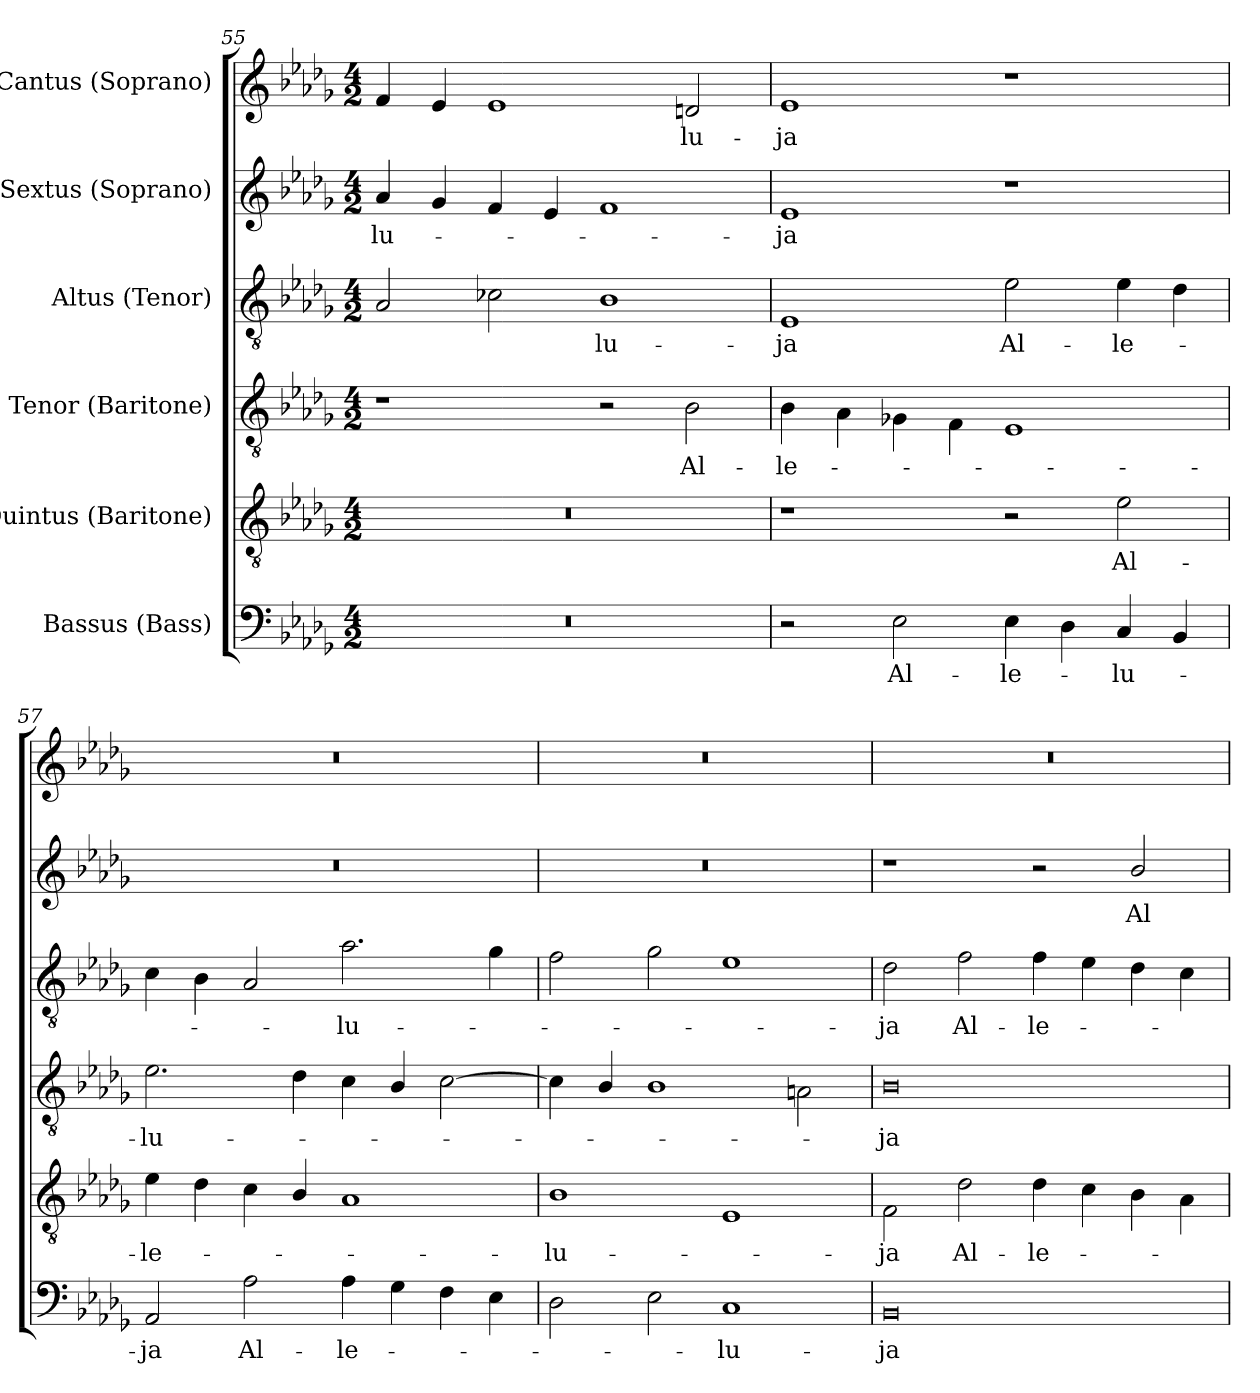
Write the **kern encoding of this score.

**kern	**text	**kern	**text	**kern	**text	**kern	**text	**kern	**text	**kern	**text
*part6	*part6	*part5	*part5	*part4	*part4	*part3	*part3	*part2	*part2	*part1	*part1
*staff6	*staff6	*staff5	*staff5	*staff4	*staff4	*staff3	*staff3	*staff2	*staff2	*staff1	*staff1
*I"Bassus (Bass)	*	*I"Quintus (Baritone)	*	*I"Tenor (Baritone)	*	*I"Altus (Tenor)	*	*I"Sextus (Soprano)	*	*I"Cantus (Soprano)	*
*clefF4	*	*clefGv2	*	*clefGv2	*	*clefGv2	*	*clefG2	*	*clefG2	*
*	*	*ITrd7c12	*	*ITrd7c12	*	*ITrd7c12	*	*	*	*	*
*k[b-e-a-d-g-]	*	*k[b-e-a-d-g-]	*	*k[b-e-a-d-g-]	*	*k[b-e-a-d-g-]	*	*k[b-e-a-d-g-]	*	*k[b-e-a-d-g-]	*
*D-:	*	*D-:	*	*D-:	*	*D-:	*	*D-:	*	*D-:	*
*M4/2	*	*M4/2	*	*M4/2	*	*M4/2	*	*M4/2	*	*M4/2	*
=55	=55	=55	=55	=55	=55	=55	=55	=55	=55	=55	=55
!LO:N:vis=1	!	!LO:N:vis=1	!	!	!	!	!	!	!	!	!
!	!	!	!	!	!	!	!	!	!LO:LY:b:color=#000000	!	!
0r	.	0r	.	1r	.	2AA-i/	.	4a-i/	-lu-	4fi/	.
.	.	.	.	.	.	.	.	4g-i/	.	4e-i/	.
.	.	.	.	.	.	2C-Xi\	.	4fi/	.	1e-i	.
.	.	.	.	.	.	.	.	4e-i/	.	.	.
!	!	!	!	!	!	!	!LO:LY:b:color=#000000	!	!	!	!
.	.	.	.	2r	.	1BB-i	-lu-	1fi	.	.	.
!	!	!	!	!	!LO:LY:b:color=#000000	!	!	!	!	!	!
!	!	!	!	!	!	!	!	!	!	!	!LO:LY:b:color=#000000
.	.	.	.	2BB-i\	Al-	.	.	.	.	2dni/	-lu-
!!LO:PB:g=z
=56	=56	=56	=56	=56	=56	=56	=56	=56	=56	=56	=56
!	!	!	!	!	!LO:LY:b:color=#000000	!	!	!	!	!	!
!	!	!	!	!	!	!	!LO:LY:b:color=#000000	!	!	!	!
!	!	!	!	!	!	!	!	!	!LO:LY:b:color=#000000	!	!
!	!	!	!	!	!	!	!	!	!	!	!LO:LY:b:color=#000000
2r	.	1r	.	4BB-i\	-le-	1EE-i	-ja	1e-i	-ja	1e-i	-ja
.	.	.	.	4AA-i\	.	.	.	.	.	.	.
!	!LO:LY:b:color=#000000	!	!	!	!	!	!	!	!	!	!
2E-i\	Al-	.	.	4GG-Xi\	.	.	.	.	.	.	.
.	.	.	.	4FFi\	.	.	.	.	.	.	.
!	!LO:LY:b:color=#000000	!	!	!	!	!	!	!	!	!	!
!	!	!	!	!	!	!	!LO:LY:b:color=#000000	!	!	!	!
4E-i\	-le-	2r	.	1EE-i	.	2E-i\	Al-	1r	.	1r	.
4D-i\	.	.	.	.	.	.	.	.	.	.	.
!	!LO:LY:b:color=#000000	!	!	!	!	!	!	!	!	!	!
!	!	!	!LO:LY:b:color=#000000	!	!	!	!	!	!	!	!
!	!	!	!	!	!	!	!LO:LY:b:color=#000000	!	!	!	!
4Ci/	-lu-	2E-i\	Al-	.	.	4E-i\	-le-	.	.	.	.
4BB-i/	.	.	.	.	.	4D-i\	.	.	.	.	.
=57	=57	=57	=57	=57	=57	=57	=57	=57	=57	=57	=57
!	!LO:LY:b:color=#000000	!	!	!	!	!	!	!	!	!	!
!	!	!	!LO:LY:b:color=#000000	!	!	!	!	!	!	!	!
!	!	!	!	!	!LO:LY:b:color=#000000	!	!	!LO:N:vis=1	!	!LO:N:vis=1	!
2AA-i/	-ja	4E-i\	-le-	2.E-i\	-lu-	4Ci\	.	0r	.	0r	.
.	.	4D-i\	.	.	.	4BB-i\	.	.	.	.	.
!	!LO:LY:b:color=#000000	!	!	!	!	!	!	!	!	!	!
2A-i\	Al-	4Ci\	.	.	.	2AA-i/	.	.	.	.	.
.	.	4BB-i/	.	4D-i\	.	.	.	.	.	.	.
!	!LO:LY:b:color=#000000	!	!	!	!	!	!	!	!	!	!
!	!	!	!	!	!	!	!LO:LY:b:color=#000000	!	!	!	!
4A-i\	-le-	1AA-i	.	4Ci\	.	2.A-i\	-lu-	.	.	.	.
4G-i\	.	.	.	4BB-i/	.	.	.	.	.	.	.
4Fi\	.	.	.	[2Ci\	.	.	.	.	.	.	.
4E-i\	.	.	.	.	.	4G-i\	.	.	.	.	.
=58	=58	=58	=58	=58	=58	=58	=58	=58	=58	=58	=58
!	!	!	!LO:LY:b:color=#000000	!	!	!	!	!LO:N:vis=1	!	!LO:N:vis=1	!
2D-i\	.	1BB-i	-lu-	4Ci\]	.	2Fi\	.	0r	.	0r	.
.	.	.	.	4BB-i/	.	.	.	.	.	.	.
2E-i\	.	.	.	1BB-i	.	2G-i\	.	.	.	.	.
!	!LO:LY:b:color=#000000	!	!	!	!	!	!	!	!	!	!
1Ci	-lu-	1EE-i	.	.	.	1E-i	.	.	.	.	.
.	.	.	.	2AAni\	.	.	.	.	.	.	.
=59	=59	=59	=59	=59	=59	=59	=59	=59	=59	=59	=59
!	!LO:LY:b:color=#000000	!	!	!	!	!	!	!	!	!	!
!	!	!	!LO:LY:b:color=#000000	!	!	!	!	!	!	!	!
!	!	!	!	!	!LO:LY:b:color=#000000	!	!	!	!	!	!
!	!	!	!	!	!	!	!LO:LY:b:color=#000000	!	!	!LO:N:vis=1	!
0BB-i	-ja	2FFi\	-ja	0BB-i	-ja	2D-i\	-ja	1r	.	0r	.
!	!	!	!LO:LY:b:color=#000000	!	!	!	!	!	!	!	!
!	!	!	!	!	!	!	!LO:LY:b:color=#000000	!	!	!	!
.	.	2D-i\	Al-	.	.	2Fi\	Al-	.	.	.	.
!	!	!	!LO:LY:b:color=#000000	!	!	!	!	!	!	!	!
!	!	!	!	!	!	!	!LO:LY:b:color=#000000	!	!	!	!
.	.	4D-i\	-le-	.	.	4Fi\	-le-	2r	.	.	.
.	.	4Ci\	.	.	.	4E-i\	.	.	.	.	.
!	!	!	!	!	!	!	!	!	!LO:LY:b:color=#000000	!	!
.	.	4BB-i\	.	.	.	4D-i\	.	2b-i/	Al-	.	.
.	.	4AA-i\	.	.	.	4Ci\	.	.	.	.	.
=	=	=	=	=	=	=	=	=	=	=	=
*-	*-	*-	*-	*-	*-	*-	*-	*-	*-	*-	*-
